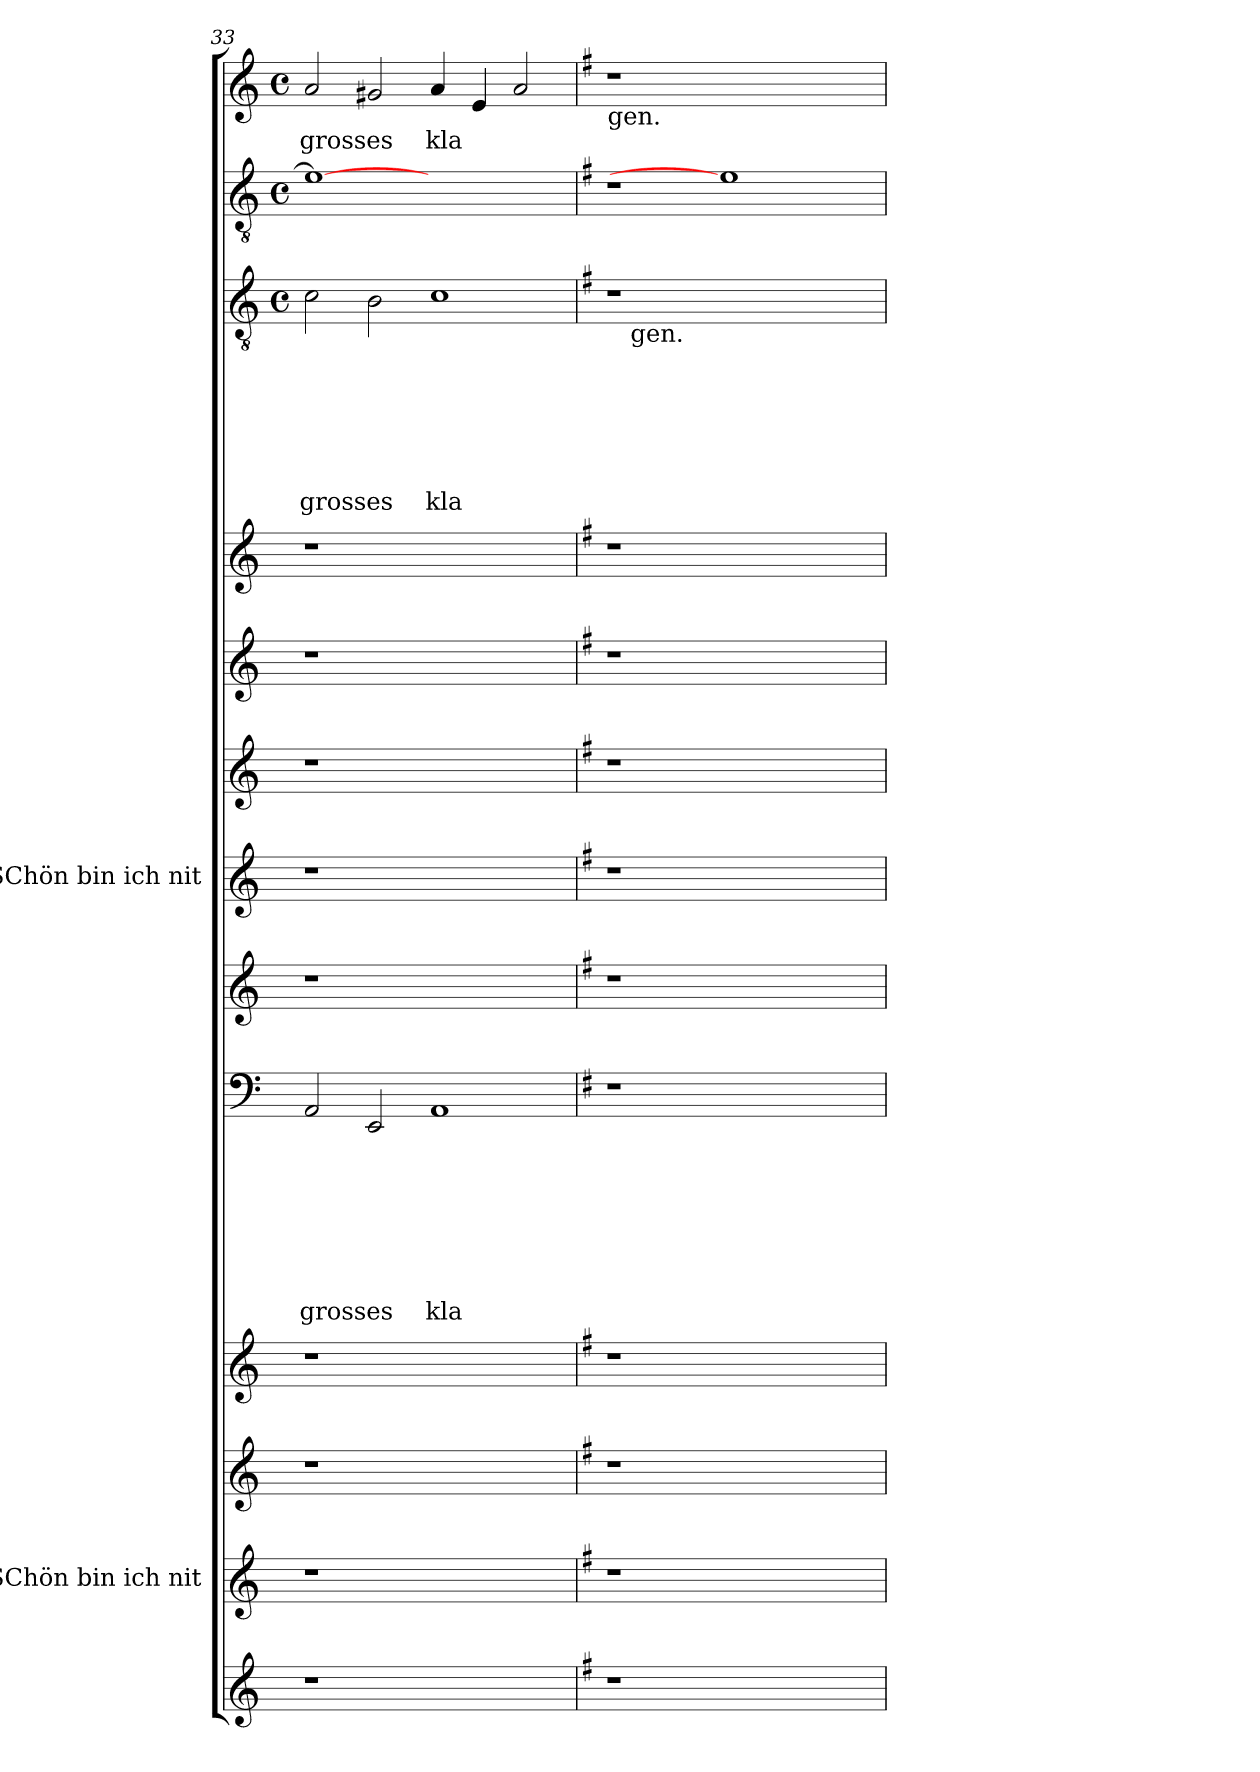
**kern	**kern	**kern	**kern	**kern	**text	**text	**text	**text	**text	**text	**text	**text	**kern	**kern	**kern	**kern	**kern	**kern	**text	**text	**text	**text	**text	**text	**text	**kern	**text	**kern	**text
*part13	*part12	*part11	*part10	*part9	*part9	*part9	*part9	*part9	*part9	*part9	*part9	*part9	*part8	*part7	*part6	*part5	*part4	*part3	*part3	*part3	*part3	*part3	*part3	*part3	*part3	*part2	*part2	*part1	*part1
*staff13	*staff12	*staff11	*staff10	*staff9	*staff9	*staff9	*staff9	*staff9	*staff9	*staff9	*staff9	*staff9	*staff8	*staff7	*staff6	*staff5	*staff4	*staff3	*staff3	*staff3	*staff3	*staff3	*staff3	*staff3	*staff3	*staff2	*staff2	*staff1	*staff1
*	*I"SChön bin ich nit	*	*	*	*	*	*	*	*	*	*	*	*	*I"SChön bin ich nit	*	*	*	*	*	*	*	*	*	*	*	*	*	*	*
*clefG2	*clefG2	*clefG2	*clefG2	*clefF4	*	*	*	*	*	*	*	*	*clefG2	*clefG2	*clefG2	*clefG2	*clefG2	*clefGv2	*	*	*	*	*	*	*	*clefGv2	*	*clefG2	*
*k[]	*k[]	*k[]	*k[]	*k[]	*	*	*	*	*	*	*	*	*k[]	*k[]	*k[]	*k[]	*k[]	*k[]	*	*	*	*	*	*	*	*k[]	*	*k[]	*
*C:	*C:	*C:	*C:	*C:	*	*	*	*	*	*	*	*	*C:	*C:	*C:	*C:	*C:	*C:	*	*	*	*	*	*	*	*C:	*	*C:	*
*	*	*	*	*	*	*	*	*	*	*	*	*	*	*	*	*	*	*M4/4	*	*	*	*	*	*	*	*M4/4	*	*M4/4	*
*	*	*	*	*	*	*	*	*	*	*	*	*	*	*	*	*	*	*met(c)	*	*	*	*	*	*	*	*met(c)	*	*met(c)	*
=33	=33	=33	=33	=33	=33	=33	=33	=33	=33	=33	=33	=33	=33	=33	=33	=33	=33	=33	=33	=33	=33	=33	=33	=33	=33	=33	=33	=33	=33
!	!	!	!	!	!	!	!	!	!	!	!	!LO:LY:b	!	!	!	!	!	!	!	!	!	!	!	!	!LO:LY:b	!	!	!	!LO:LY:b
1r	1r	1r	1r	2AA/	.	.	.	.	.	.	.	grosses	1r	1r	1r	1r	1r	2c\	.	.	.	.	.	.	grosses	1e_	.	2a/	grosses
.	.	.	.	2EE/	.	.	.	.	.	.	.	.	.	.	.	.	.	2B\	.	.	.	.	.	.	.	.	.	2g#X/	.
!	!	!	!	!	!	!	!	!	!	!	!	!LO:LY:b	!	!	!	!	!	!	!	!	!	!	!	!	!LO:LY:b	!	!	!	!LO:LY:b
1ryy	1ryy	1ryy	1ryy	1AA	.	.	.	.	.	.	.	kla	1ryy	1ryy	1ryy	1ryy	1ryy	1c	.	.	.	.	.	.	kla	1ryy	.	4a/	kla
.	.	.	.	.	.	.	.	.	.	.	.	.	.	.	.	.	.	.	.	.	.	.	.	.	.	.	.	4e/	.
.	.	.	.	.	.	.	.	.	.	.	.	.	.	.	.	.	.	.	.	.	.	.	.	.	.	.	.	2a/	.
=34	=34	=34	=34	=34	=34	=34	=34	=34	=34	=34	=34	=34	=34	=34	=34	=34	=34	=34	=34	=34	=34	=34	=34	=34	=34	=34	=34	=34	=34
*k[f#]	*k[f#]	*k[f#]	*k[f#]	*k[f#]	*	*	*	*	*	*	*	*	*k[f#]	*k[f#]	*k[f#]	*k[f#]	*k[f#]	*k[f#]	*	*	*	*	*	*	*	*k[f#]	*	*k[f#]	*
*G:	*G:	*G:	*G:	*G:	*	*	*	*	*	*	*	*	*G:	*G:	*G:	*G:	*G:	*G:	*	*	*	*	*	*	*	*G:	*	*G:	*
!	!	!	!	!	!	!	!	!	!	!	!	!	!	!	!	!	!	!	!	!	!	!	!	!	!	!	!	!LO:TX:b:t=gen.	!
*	*	*	*	*	*	*	*	*	*	*	*	*	*	*	*	*	*	*^	*	*	*	*	*	*	*	*	*	*	*
1r	1r	1r	1r	1r	.	.	.	.	.	.	.	.	1r	1r	1r	1r	1r	1r	16.ryy	.	.	.	.	.	.	.	1r	.	1r	.
!	!	!	!	!	!	!	!	!	!	!	!	!	!	!	!	!	!	!	!LO:TX:b:t=gen.	!	!	!	!	!	!	!	!	!	!	!
.	.	.	.	.	.	.	.	.	.	.	.	.	.	.	.	.	.	.	1ryy	.	.	.	.	.	.	.	.	.	.	.
1ryy	1ryy	1ryy	1ryy	1ryy	.	.	.	.	.	.	.	.	1ryy	1ryy	1ryy	1ryy	1ryy	1ryy	.	.	.	.	.	.	.	.	1e]	.	1ryy	.
.	.	.	.	.	.	.	.	.	.	.	.	.	.	.	.	.	.	.	2ryy	.	.	.	.	.	.	.	.	.	.	.
.	.	.	.	.	.	.	.	.	.	.	.	.	.	.	.	.	.	.	4ryy	.	.	.	.	.	.	.	.	.	.	.
.	.	.	.	.	.	.	.	.	.	.	.	.	.	.	.	.	.	.	8ryy	.	.	.	.	.	.	.	.	.	.	.
.	.	.	.	.	.	.	.	.	.	.	.	.	.	.	.	.	.	.	32ryy	.	.	.	.	.	.	.	.	.	.	.
*	*	*	*	*	*	*	*	*	*	*	*	*	*	*	*	*	*	*v	*v	*	*	*	*	*	*	*	*	*	*	*
=	=	=	=	=	=	=	=	=	=	=	=	=	=	=	=	=	=	=	=	=	=	=	=	=	=	=	=	=	=
*-	*-	*-	*-	*-	*-	*-	*-	*-	*-	*-	*-	*-	*-	*-	*-	*-	*-	*-	*-	*-	*-	*-	*-	*-	*-	*-	*-	*-	*-
